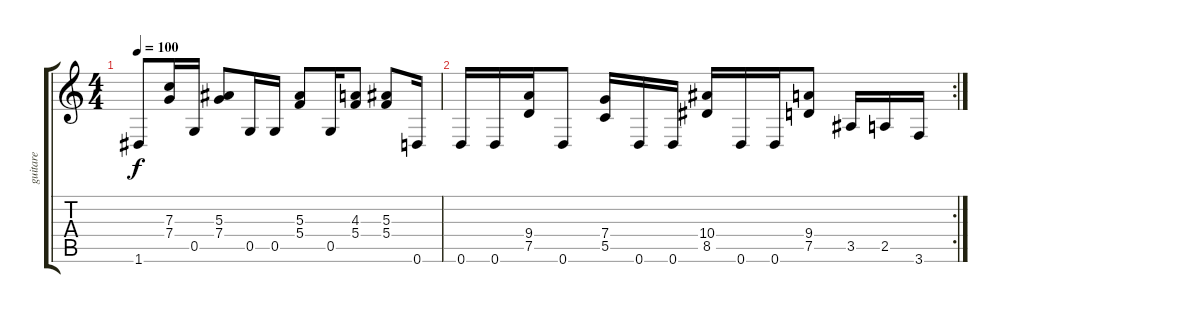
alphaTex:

\track ("guitare" "guitare") {instrument distortionguitar}
\staff {score tabs}
\tuning (D4 A3 F3 C3 G2 D2) {hide}
\ts (4 4)
\tempo 100
\clef g2
\ks c
1.6.8{dy f} (7.3 7.4).16 0.5.16 (5.3 7.4).8 0.5.16 0.5.16 (5.3 5.4).8 0.5.16 (4.3 5.4).8 (5.3 5.4).8 0.6.16 |
\rc 2
0.6.16 0.6.16 (9.4 7.5).16 0.6.8 (7.4 5.5).16 0.6.16 0.6.16 (10.4 8.5).16 0.6.16 0.6.16 (9.4 7.5).8 3.5.16 2.5.16 3.6.16
